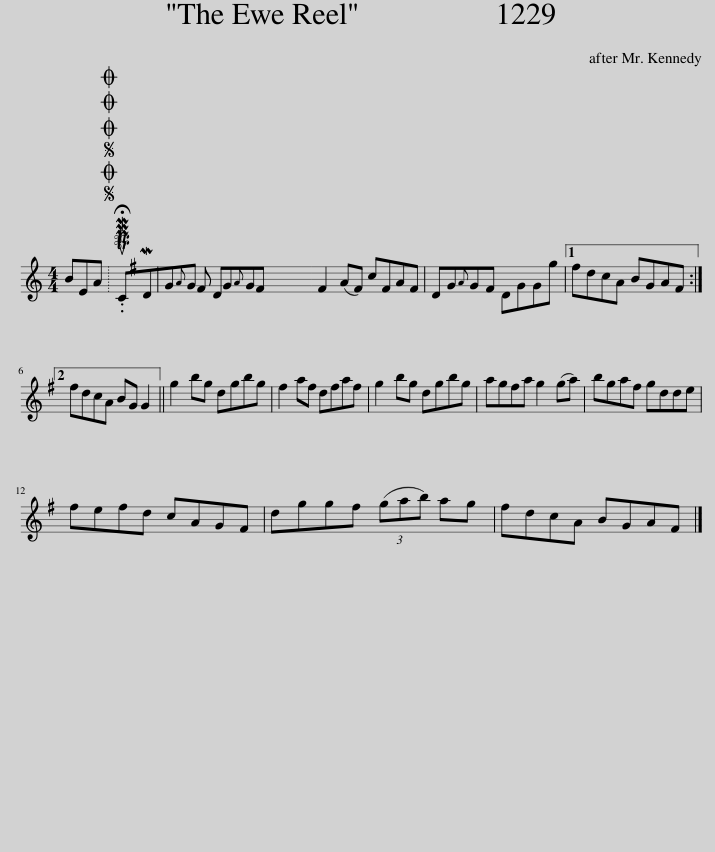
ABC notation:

X:1
L:1/8
M:4/4
I:linebreak $
K:C
V:1 treble
V:1
 BEA |SOSOOO .!fermata!PMTuCMDG{A}G ^F DG{A}GF | ^F2 (AF) cFAF | DG{A}G^F DGGg |1 ^fdcA BGA^F :|2$ %5
 ^fdcA BG G2 || g2 bg dgbg | ^f2 af dfaf | g2 bg dgbg | ag^fa g2 (ga) | %10
 bga^f gdde |$ ^fefd cAG^F | dgg^f (3(gab) ag | ^fdcA BGA^F |] %14
